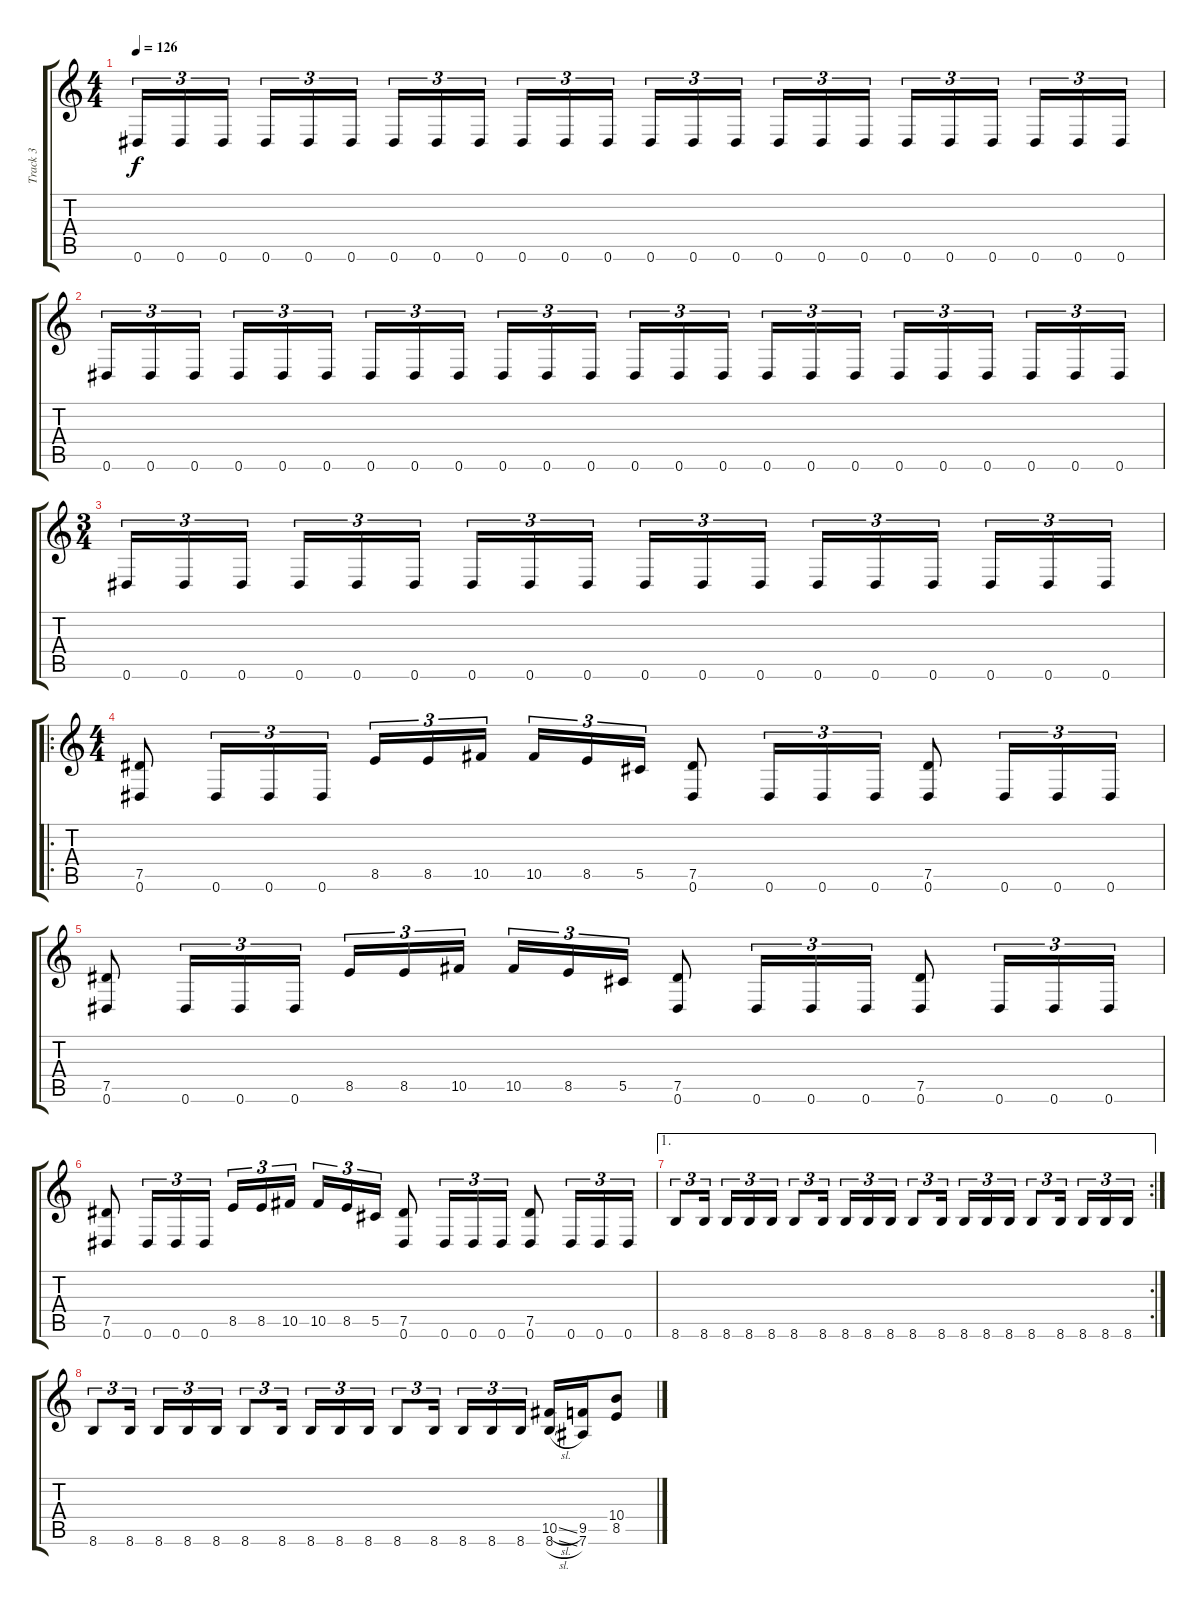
\track ("Track 3" "Track 3") {instrument distortionguitar}
\staff {score tabs}
\tuning (Eb4 Bb3 Gb3 Db3 Ab2 Eb2) {hide}
\ts (4 4)
\tempo 126
\clef g2
\ks c
0.6.16{tu (3 2) dy f volume 0 instrument distortionguitar} 0.6.16{tu (3 2) volume 13} 0.6.16{tu (3 2)} 0.6.16{tu (3 2)} 0.6.16{tu (3 2)} 0.6.16{tu (3 2)} 0.6.16{tu (3 2)} 0.6.16{tu (3 2)} 0.6.16{tu (3 2)} 0.6.16{tu (3 2)} 0.6.16{tu (3 2)} 0.6.16{tu (3 2)} 0.6.16{tu (3 2)} 0.6.16{tu (3 2)} 0.6.16{tu (3 2)} 0.6.16{tu (3 2)} 0.6.16{tu (3 2)} 0.6.16{tu (3 2)} 0.6.16{tu (3 2)} 0.6.16{tu (3 2)} 0.6.16{tu (3 2)} 0.6.16{tu (3 2)} 0.6.16{tu (3 2)} 0.6.16{tu (3 2)} |
0.6.16{tu (3 2)} 0.6.16{tu (3 2)} 0.6.16{tu (3 2)} 0.6.16{tu (3 2)} 0.6.16{tu (3 2)} 0.6.16{tu (3 2)} 0.6.16{tu (3 2)} 0.6.16{tu (3 2)} 0.6.16{tu (3 2)} 0.6.16{tu (3 2)} 0.6.16{tu (3 2)} 0.6.16{tu (3 2)} 0.6.16{tu (3 2)} 0.6.16{tu (3 2)} 0.6.16{tu (3 2)} 0.6.16{tu (3 2)} 0.6.16{tu (3 2)} 0.6.16{tu (3 2)} 0.6.16{tu (3 2)} 0.6.16{tu (3 2)} 0.6.16{tu (3 2)} 0.6.16{tu (3 2)} 0.6.16{tu (3 2)} 0.6.16{tu (3 2)} |
\ts (3 4)
0.6.16{tu (3 2)} 0.6.16{tu (3 2)} 0.6.16{tu (3 2)} 0.6.16{tu (3 2)} 0.6.16{tu (3 2)} 0.6.16{tu (3 2)} 0.6.16{tu (3 2)} 0.6.16{tu (3 2)} 0.6.16{tu (3 2)} 0.6.16{tu (3 2)} 0.6.16{tu (3 2)} 0.6.16{tu (3 2)} 0.6.16{tu (3 2)} 0.6.16{tu (3 2)} 0.6.16{tu (3 2)} 0.6.16{tu (3 2)} 0.6.16{tu (3 2)} 0.6.16{tu (3 2)} |
\ro
\ts (4 4)
(7.5 0.6).8 0.6.16{tu (3 2)} 0.6.16{tu (3 2)} 0.6.16{tu (3 2)} 8.5.16{tu (3 2)} 8.5.16{tu (3 2)} 10.5.16{tu (3 2)} 10.5.16{tu (3 2)} 8.5.16{tu (3 2)} 5.5.16{tu (3 2)} (7.5 0.6).8 0.6.16{tu (3 2)} 0.6.16{tu (3 2)} 0.6.16{tu (3 2)} (7.5 0.6).8 0.6.16{tu (3 2)} 0.6.16{tu (3 2)} 0.6.16{tu (3 2)} |
(7.5 0.6).8 0.6.16{tu (3 2)} 0.6.16{tu (3 2)} 0.6.16{tu (3 2)} 8.5.16{tu (3 2)} 8.5.16{tu (3 2)} 10.5.16{tu (3 2)} 10.5.16{tu (3 2)} 8.5.16{tu (3 2)} 5.5.16{tu (3 2)} (7.5 0.6).8 0.6.16{tu (3 2)} 0.6.16{tu (3 2)} 0.6.16{tu (3 2)} (7.5 0.6).8 0.6.16{tu (3 2)} 0.6.16{tu (3 2)} 0.6.16{tu (3 2)} |
(7.5 0.6).8 0.6.16{tu (3 2)} 0.6.16{tu (3 2)} 0.6.16{tu (3 2)} 8.5.16{tu (3 2)} 8.5.16{tu (3 2)} 10.5.16{tu (3 2)} 10.5.16{tu (3 2)} 8.5.16{tu (3 2)} 5.5.16{tu (3 2)} (7.5 0.6).8 0.6.16{tu (3 2)} 0.6.16{tu (3 2)} 0.6.16{tu (3 2)} (7.5 0.6).8 0.6.16{tu (3 2)} 0.6.16{tu (3 2)} 0.6.16{tu (3 2)} |
\ae 1
\rc 2
8.6.8{tu (3 2)} 8.6.16{tu (3 2)} 8.6.16{tu (3 2)} 8.6.16{tu (3 2)} 8.6.16{tu (3 2)} 8.6.8{tu (3 2)} 8.6.16{tu (3 2)} 8.6.16{tu (3 2)} 8.6.16{tu (3 2)} 8.6.16{tu (3 2)} 8.6.8{tu (3 2)} 8.6.16{tu (3 2)} 8.6.16{tu (3 2)} 8.6.16{tu (3 2)} 8.6.16{tu (3 2)} 8.6.8{tu (3 2)} 8.6.16{tu (3 2)} 8.6.16{tu (3 2)} 8.6.16{tu (3 2)} 8.6.16{tu (3 2)} |
8.6.8{tu (3 2)} 8.6.16{tu (3 2)} 8.6.16{tu (3 2)} 8.6.16{tu (3 2)} 8.6.16{tu (3 2)} 8.6.8{tu (3 2)} 8.6.16{tu (3 2)} 8.6.16{tu (3 2)} 8.6.16{tu (3 2)} 8.6.16{tu (3 2)} 8.6.8{tu (3 2)} 8.6.16{tu (3 2)} 8.6.16{tu (3 2)} 8.6.16{tu (3 2)} 8.6.16{tu (3 2)} (10.5{sl} 8.6{sl}).16 (9.5 7.6).16 (10.4 8.5).8
